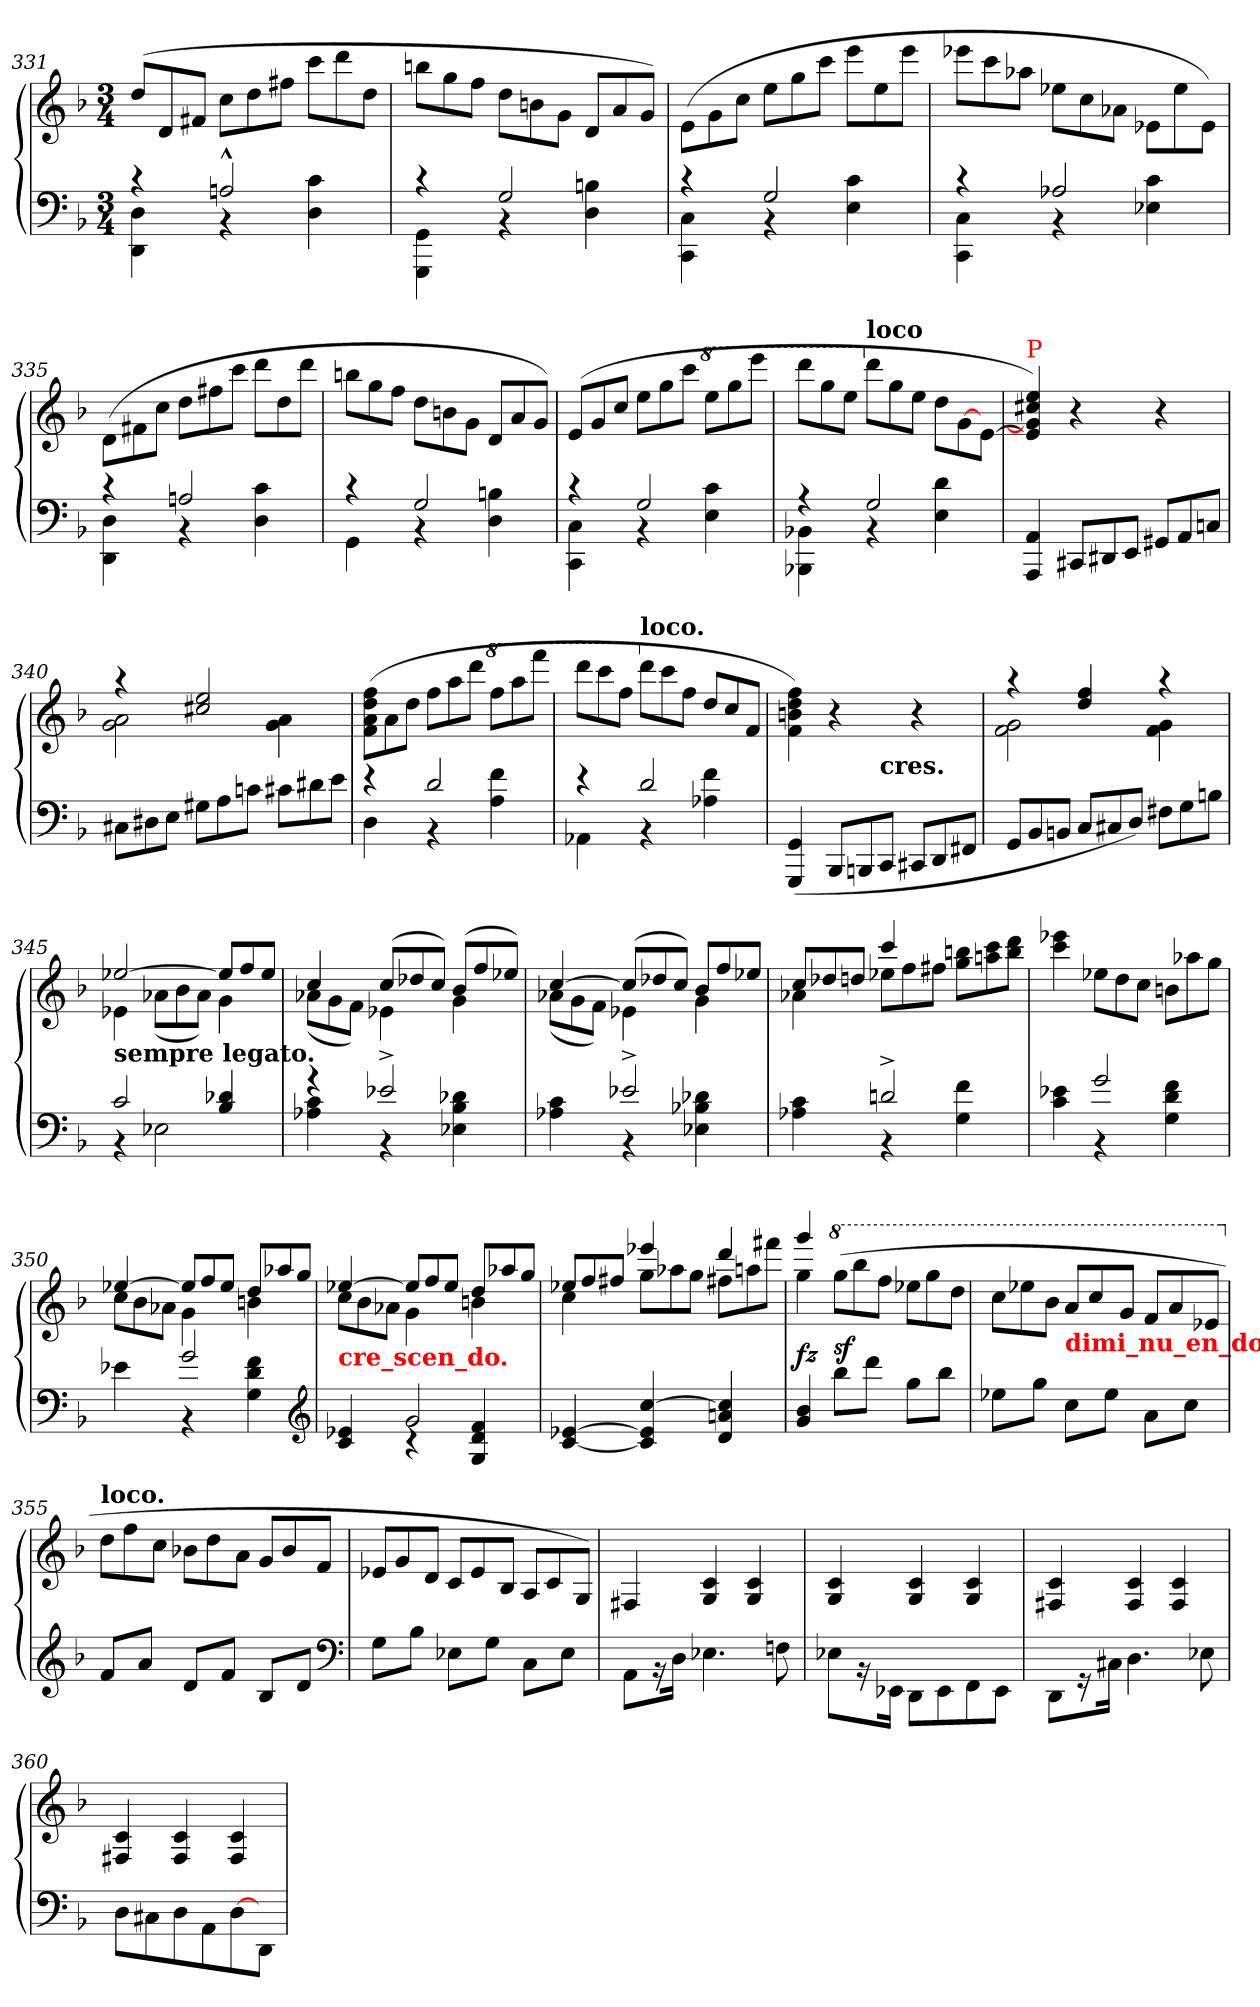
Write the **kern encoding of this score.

**kern	**kern	**dynam
*part1	*part1	*part1
*staff2	*staff1	*staff1/2
*clefF4	*clefG2	*
*k[b-]	*k[b-]	*
*M3/4	*M3/4	*
=331	=331	=331
*^	*	*
*	*	*Xtuplet	*
4rc	4D 4DD	(>12ddL	.
.	.	12d	.
.	.	12f#XJ	.
2An^^>	4rBB	12ccL	.
.	.	12dd	.
.	.	12ff#XJ	.
.	4c 4D	12cccL	.
.	.	12ddd	.
.	.	12ddJ	.
=332	=332	=332	=332
4rc	4GG 4GGG	12bbnL	.
.	.	12gg	.
.	.	12ffJ	.
2G	4rBB	12ddL	.
.	.	12bn	.
.	.	12gJ	.
.	4Bn 4D	12dL	.
.	.	12a	.
.	.	12gJ)	.
=333	=333	=333	=333
4rc	4C 4CC	(>12e\L	.
.	.	12g\	.
.	.	12cc\J	.
2G	4rBB	12eeL	.
.	.	12gg	.
.	.	12cccJ	.
.	4c 4E	12eeeL	.
.	.	12ee	.
.	.	12eeeJ	.
=334	=334	=334	=334
4rc	4C 4CC	12eee-XL	.
.	.	12ccc	.
.	.	12aa-XJ	.
2A-X	4rBB	12ee-XL	.
.	.	12cc	.
.	.	12a-XJ	.
.	4c 4E-X	12e-X\L	.
.	.	12ee-\	.
.	.	12e-\J)	.
=335	=335	=335	=335
4rc	4D 4DD	(>12d\L	.
.	.	12f#X\	.
.	.	12cc\J	.
2An	4rBB	12ddL	.
.	.	12ff#X	.
.	.	12cccJ	.
.	4c 4D	12dddL	.
.	.	12dd	.
.	.	12dddJ	.
=336	=336	=336	=336
4rc	4GG	12bbnL	.
.	.	12gg	.
.	.	12ffJ	.
2G	4rBB	12ddL	.
.	.	12bn	.
.	.	12gJ	.
.	4Bn 4D	12dL	.
.	.	12a	.
.	.	12gJ)	.
=337	=337	=337	=337
4rc	4C 4CC	(>12eL	.
.	.	12g	.
.	.	12ccJ	.
2G	4rBB	12eeL	.
.	.	12gg	.
.	.	12cccJ	.
*	*	*8va	*
.	4c 4E	12eeeL	.
.	.	12ggg	.
.	.	12eeeeJ	.
=338	=338	=338	=338
4rA	4BB-X 4BBB-X	12ddddL	.
.	.	12ggg	.
.	.	12eeeJ	.
*	*	*X8va	*
!	!	!LO:TX:a:B:t=loco	!
2G	4rBB	12dddL	.
.	.	12gg	.
.	.	12eeJ	.
.	4d 4E	12dd\L	.
.	.	[12g\	.
.	.	[12e\J	.
*v	*v	*	*
=339	=339	=339
!	!LO:TX:a:color=red:t=P	!
4AA 4AAA	4ee 4cc#X 4g] 4e])	.
*Xtuplet	*	*
12CC#XL	4r	.
12DD#X	.	.
12EEJ	.	.
12GG#XL	4r	.
12AA	.	.
12CnJ	.	.
=340	=340	=340
*	*^	*
12C#XL	4raa	2a 2g	.
12D#X	.	.	.
12EJ	.	.	.
12G#XL	2ee 2cc#X	.	.
12A	.	.	.
12cnJ	.	.	.
12c#XL	.	4a 4g	.
12d#X	.	.	.
12eJ	.	.	.
*	*v	*v	*
=341	=341	=341
*^	*	*
4re	4D	(>12ff 12dd 12a 12fL	.
.	.	12a	.
.	.	12ddJ	.
2d	4r	12ffL	.
.	.	12aa	.
.	.	12dddJ	.
*	*	*8va	*
.	4f 4A	12fffL	.
.	.	12aaa	.
.	.	12ffffJ	.
=342	=342	=342	=342
4re	4AA-X	12ddddL	.
.	.	12cccc	.
.	.	12fffJ	.
*	*	*X8va	*
!	!	!LO:TX:a:B:t=loco.	!
2d	4r	12dddL	.
.	.	12ccc	.
.	.	12ffJ	.
.	4f 4A-X	12ddL	.
.	.	12cc	.
.	.	12fJ	.
*v	*v	*	*
=343	=343	=343
!	!LO:TX:a:color=red:t=P	!
*	*^	*
(<4GG 4GGG	4ff 4dd 4bn 4f)	3ryy	.
12BBB-L	4r	.	.
12BBBn	.	12ryy	.
!	!	!LO:TX:c:B:t=cres.	!
12CCJ	.	3ryy	.
12CC#XL	4r	.	.
12DD	.	.	.
12FF#XJ	.	.	.
=344	=344	=344	=344
12GGL	4raa	2g 2f	.
12BB-	.	.	.
12BBnJ	.	.	.
12CL	4ff 4dd	.	.
12C#X	.	.	.
12DJ)	.	.	.
12F#XL	4raa	4g 4f	.
12G	.	.	.
12BnJ	.	.	.
=345	=345	=345	=345
*^	*	*	*
!	!	!LO:TX:b:B:t=sempre legato.	!	!
2c	4r	[2ee-X	4e-X	.
.	2E-X	.	(>12a-XL	.
.	.	.	12b-	.
.	.	.	12a-J)	.
4d-X 4B-	.	12ee-L]	4g	.
.	.	12ff	.	.
.	.	12ee-J	.	.
=346	=346	=346	=346	=346
4rg	4c 4A-X	4cc	(>12a-XL	.
.	.	.	12g	.
.	.	.	12fJ)	.
2e-X^>	4r	(<12ccL	4e-X	.
.	.	12dd-X	.	.
.	.	12ccJ)	.	.
.	4d-X 4B- 4E-X	(<12b-L	4g	.
.	.	12ff	.	.
.	.	12ee-XJ)	.	.
=347	=347	=347	=347	=347
4ryy	4c 4A-X	[4cc	(>12a-XL	.
.	.	.	12g	.
.	.	.	12fJ)	.
2e-X^>	4r	(<12ccL]	4e-X	.
.	.	12dd-X	.	.
.	.	12ccJ)	.	.
.	4d-X 4B-X 4E-X	12b-L	4g	.
.	.	12ff	.	.
.	.	12ee-XJ	.	.
=348	=348	=348	=348	=348
4ryy	4c 4A-X	12ccL	4a-X	.
.	.	12dd-X	.	.
.	.	12ddnJ	.	.
2dn^>	4r	12ee-X\L	4ccc/	.
.	.	12ff\	.	.
.	.	12ff#X\J	.	.
.	4f 4G	12bbn 12ggL	4ryy	.
.	.	12ccc 12aan	.	.
.	.	12ddd 12bbJ	.	.
*	*	*v	*v	*
=349	=349	=349	=349
4ryy	4e-X 4c	4eee-X 4ccc	.
2g	4r	12ee-XL	.
.	.	12dd	.
.	.	12ccJ	.
.	4f 4d 4G	12bnL	.
.	.	12aa-X	.
.	.	12ggJ	.
=350	=350	=350	=350
*	*	*^	*
4ryy	4e-X	[4ee-X	12ccL	.
.	.	.	12b-	.
.	.	.	12a-XJ	.
2g	4r	12ee-L]	4g	.
.	.	12ff	.	.
.	.	12ee-J	.	.
.	4f 4d 4G	12ddL	4bn	.
.	.	12aa-X	.	.
.	.	12ggJ	.	.
*clefG2	*	*	*	*
=351	=351	=351	=351	=351
!	!	!LO:TX:b:B:color=red:t=cre_scen_do.	!	!
4ryy	4e-X 4c	[4ee-X	12ccL	.
.	.	.	12b-	.
.	.	.	12a-XJ	.
2g	4rc	12ee-L]	4g	.
.	.	12ff	.	.
.	.	12ee-J	.	.
.	4f/ 4d/ 4G/	12ddL	4bn	.
.	.	12aa-X	.	.
.	.	12ggJ	.	.
*v	*v	*	*	*
=352	=352	=352	=352
[4e-X [4c	12ee-XL	4cc	.
.	12ff	.	.
.	12ff#XJ	.	.
[4cc 4e-] 4c]	4eee-X	12ggL	.
.	.	12aa-X	.
.	.	12ggJ	.
4cc] 4an 4d	4ddd	12ff#XL	.
.	.	12aan	.
.	.	12fff#XJ	.
=353	=353	=353	=353
4b- 4g	4ggg	4gg	fz
*	*8va	*	*
8bb-L	(>12gggL	2ryy	sf
.	12bbb-	.	.
8dddJ	.	.	.
.	12fffJ	.	.
8ggL	12eee-XL	.	.
.	12ggg	.	.
8bb-J	.	.	.
.	12dddJ	.	.
*	*v	*v	*
=354	=354	=354
8ee-XL	12cccL	.
.	12eee-X	.
8ggJ	.	.
.	12bb-J	.
!	!LO:TX:b:B:color=red:t=dimi_nu_en_do.	!
8ccL	12aaL	.
.	12ccc	.
8ee-J	.	.
.	12ggJ	.
8aL	12ffL	.
.	12aa	.
8ccJ	.	.
.	12ee-XJ	.
=355	=355	=355
*	*X8va	*
!	!LO:TX:a:B:t=loco.	!
8fL	12ddL	.
.	12ff	.
8aJ	.	.
.	12ccJ	.
8dL	12b-XL	.
.	12dd	.
8fJ	.	.
.	12aJ	.
8B-L	12gL	.
.	12b-	.
8dJ	.	.
.	12fJ	.
*clefF4	*	*
=356	=356	=356
8GL	12e-XL	.
.	12g	.
8B-J	.	.
.	12dJ	.
8E-XL	12cL	.
.	12e-	.
8GJ	.	.
.	12B-J	.
8CL	12AL	.
.	12c	.
8E-J	.	.
.	12GJ)	.
=357	=357	=357
8AA\L	4F#X/	.
16rBB	.	.
16D\Jk	.	.
4.E-X\	4c/ 4G/	.
.	4c/ 4G/	.
8Fn\	.	.
=358	=358	=358
8E-X\L	4c/ 4G/	.
16rBB	.	.
16EE-X\Jk	.	.
8DD\L	4c/ 4G/	.
8EE-\	.	.
8FF\	4c/ 4G/	.
8EE-\J	.	.
=359	=359	=359
8DD\L	4c/ 4F#X/	.
16rGG	.	.
16C#X\Jk	.	.
4.D\	4c/ 4F#/	.
.	4c/ 4F#/	.
8E-X\	.	.
=360	=360	=360
8D\L	4c/ 4F#X/	.
8C#X\	.	.
8D\	4c/ 4F#/	.
8AA\	.	.
[8D\	4c/ 4F#/	.
8DD\J	.	.
=	=	=
*-	*-	*-
